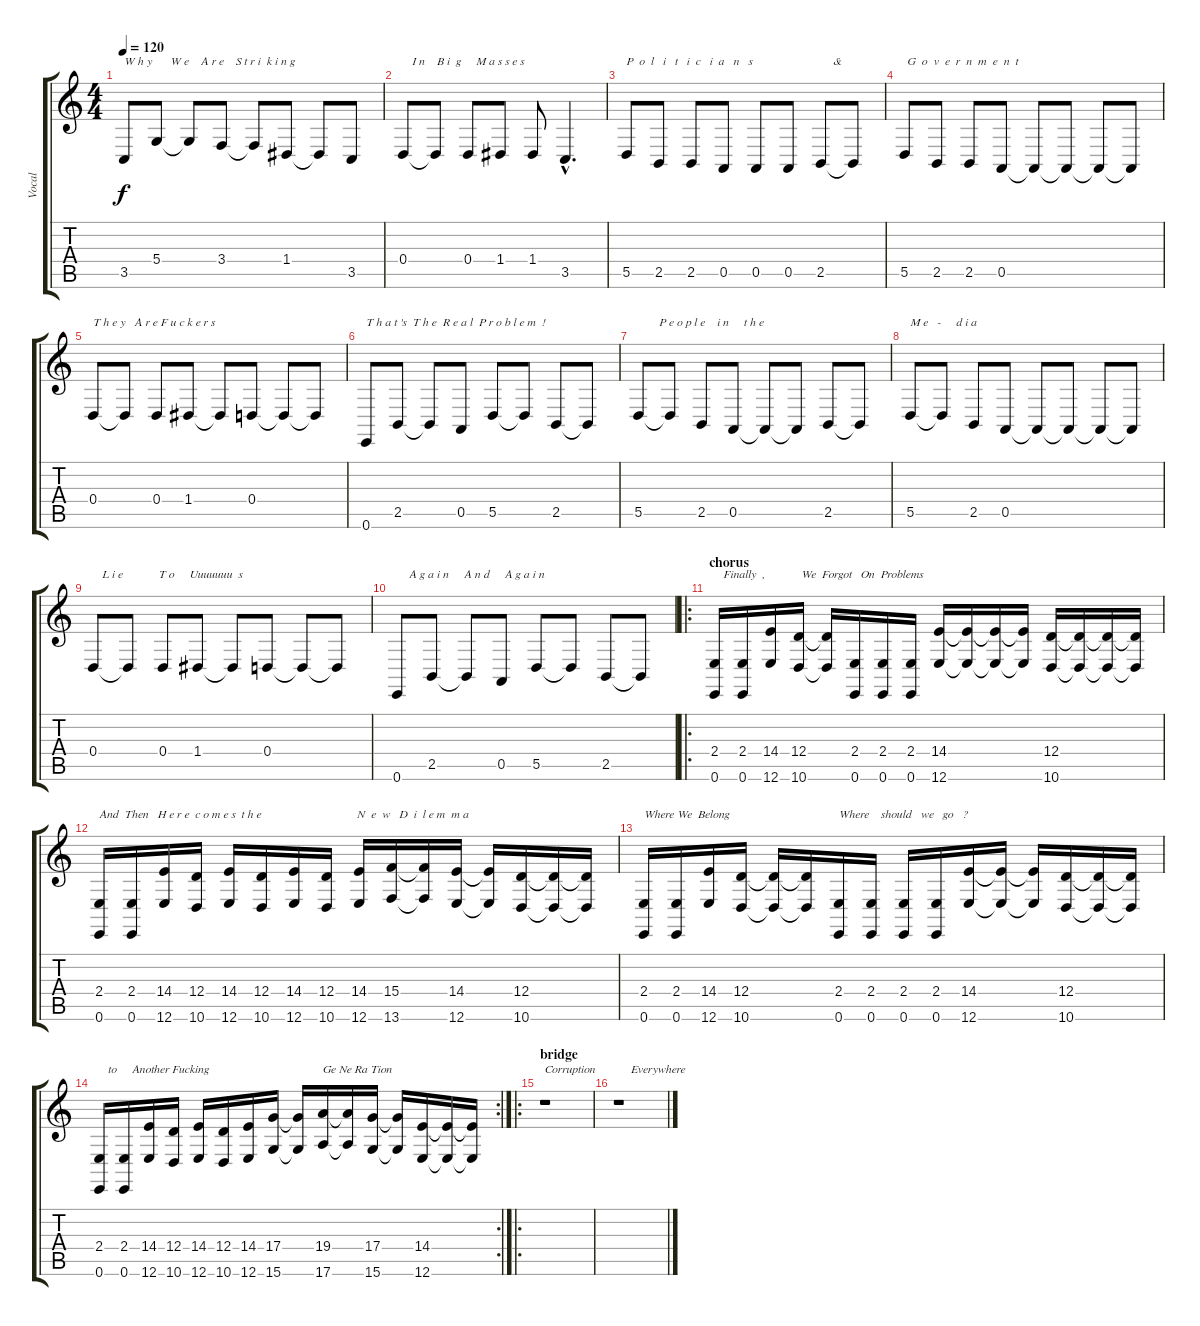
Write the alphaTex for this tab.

\track ("Vocal" "Vocal") {instrument lead2sawtooth}
\staff {score tabs}
\tuning (E4 B3 G3 D3 A2 E2) {hide}
\ts (4 4)
\tempo 120
\clef g2
\ks c
3.5.8{txt "W h y      W e    A r e    S t r i  k i n g  " dy f} 5.4.8 5.4{t}.8 3.4.8 3.4{t}.8 1.4.8 1.4{t}.8 3.5.8 |
0.4.8{txt "   I n    B i  g     M a s s e s  "} 0.4{t}.8 0.4.8 1.4.8 1.4.8 3.5{hac}.4{d} |
5.5.8{txt "P  o  l   i   t   i  c   i  a   n   s"} 2.5.8 2.5.8 0.5.8 0.5.8 0.5.8 2.5.8{txt "    &"} 2.5{t}.8 |
5.5.8{txt " G  o  v  e  r  n  m  e  n  t "} 2.5.8 2.5.8 0.5.8 0.5{t}.8 0.5{t}.8 0.5{t}.8 0.5{t}.8 |
0.4.8{txt "T h e y   A r e F u c k e r s"} 0.4{t}.8 0.4.8 1.4.8 1.4{t}.8 0.4.8 0.4{t}.8 0.4{t}.8 |
0.6.8{txt "T h a t 's  T h e  R e a l  P r o b l e m  !"} 2.5.8 2.5{t}.8 0.5.8 5.5.8 5.5{t}.8 2.5.8 2.5{t}.8 |
5.5.8{txt "       P e o p l e    i n     t h e"} 5.5{t}.8 2.5.8 0.5.8 0.5{t}.8 0.5{t}.8 2.5.8 2.5{t}.8 |
5.5.8{txt "M e   -     d i a "} 5.5{t}.8 2.5.8 0.5.8 0.5{t}.8 0.5{t}.8 0.5{t}.8 0.5{t}.8 |
0.4.8{txt "   L i e            T o     Uuuuuuu  s"} 0.4{t}.8 0.4.8 1.4.8 1.4{t}.8 0.4.8 0.4{t}.8 0.4{t}.8 |
0.6.8{txt "    A g a i n     A n d     A g a i n"} 2.5.8 2.5{t}.8 0.5.8 5.5.8 5.5{t}.8 2.5.8 2.5{t}.8 |
\ro
\section ("" "chorus")
(2.4 0.6).16{txt "   Finally  ,            We  Forgot   On  Problems"} (2.4 0.6).16 (14.4 12.6).16 (12.4 10.6).16 (12.4{t} 10.6{t}).16 (2.4 0.6).16 (2.4 0.6).16 (2.4 0.6).16 (14.4 12.6).16 (14.4{t} 12.6{t}).16 (14.4{t} 12.6{t}).16 (14.4{t} 12.6{t}).16 (12.4 10.6).16 (12.4{t} 10.6{t}).16 (12.4{t} 10.6{t}).16 (12.4{t} 10.6{t}).16 |
(2.4 0.6).16{txt "And  Then   H e r e  c o m e s  t h e "} (2.4 0.6).16 (14.4 12.6).16 (12.4 10.6).16 (14.4 12.6).16 (12.4 10.6).16 (14.4 12.6).16{txt "                     N  e  w   D  i  l e m  m a"} (12.4 10.6).16 (14.4 12.6).16 (15.4 13.6).16 (15.4{t} 13.6{t}).16 (14.4 12.6).16 (14.4{t} 12.6{t}).16 (12.4 10.6).16 (12.4{t} 10.6{t}).16 (12.4{t} 10.6{t}).16 |
(2.4 0.6).16{txt "Where We  Belong"} (2.4 0.6).16 (14.4 12.6).16 (12.4 10.6).16 (12.4{t} 10.6{t}).16 (12.4{t} 10.6{t}).16 (2.4 0.6).16{txt "Where    should   we   go   ?"} (2.4 0.6).16 (2.4 0.6).16 (2.4 0.6).16 (14.4 12.6).16 (14.4{t} 12.6{t}).16 (14.4{t} 12.6{t}).16 (12.4 10.6).16 (12.4{t} 10.6{t}).16 (12.4{t} 10.6{t}).16 |
\rc 2
(2.4 0.6).16{txt "   to     Another Fucking "} (2.4 0.6).16 (14.4 12.6).16 (12.4 10.6).16 (14.4 12.6).16 (12.4 10.6).16 (14.4 12.6).16 (17.4 15.6).16 (17.4{t} 15.6{t}).16 (19.4 17.6).16{txt "Ge Ne Ra Tion"} (19.4{t} 17.6{t}).16 (17.4 15.6).16 (17.4{t} 15.6{t}).16 (14.4 12.6).16 (14.4{t} 12.6{t}).16 (14.4{t} 12.6{t}).16 |
\ro
\section ("" "bridge")
r.1{txt "Corruption"} |
r.1{txt "    Everywhere"}
